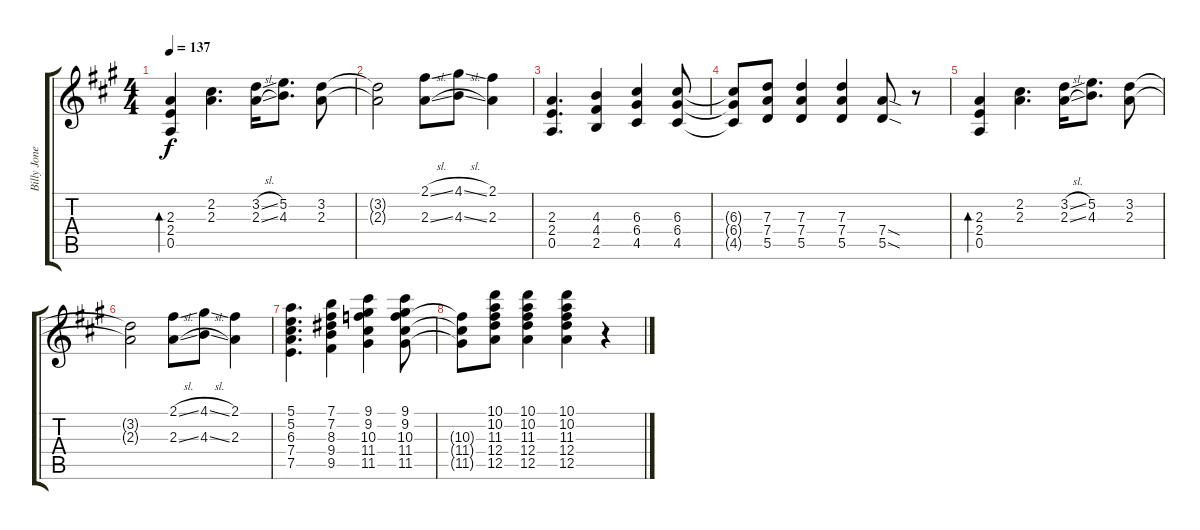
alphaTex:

\track ("Billy Jones Guitar" "Billy Jone") {instrument electricguitarclean}
\staff {score tabs}
\tuning (E4 B3 G3 D3 A2 E2) {hide}
\ts (4 4)
\tempo 137
\clef g2
\ks a
(2.3 2.4 0.5).4{bd 60 dy f} (2.2 2.3).4{d} (3.2{sl} 2.3{sl}).16 (5.2 4.3).8{d} (3.2 2.3).8 |
(3.2{t} 2.3{t}).2 (2.1{sl} 2.3{sl}).8 (4.1{sl} 4.3{sl}).8 (2.1 2.3).4 |
(2.3 2.4 0.5).4{d} (4.3 4.4 2.5).4 (6.3 6.4 4.5).4 (6.3 6.4 4.5).8 |
(6.3{t} 6.4{t} 4.5{t}).8 (7.3 7.4 5.5).8 (7.3 7.4 5.5).4 (7.3 7.4 5.5).4 (7.4{sod} 5.5{sod}).8 r.8 |
(2.3 2.4 0.5).4{bd 60} (2.2 2.3).4{d} (3.2{sl} 2.3{sl}).16 (5.2 4.3).8{d} (3.2 2.3).8 |
(3.2{t} 2.3{t}).2 (2.1{sl} 2.3{sl}).8 (4.1{sl} 4.3{sl}).8 (2.1 2.3).4 |
(5.1 5.2 6.3 7.4 7.5).4{d} (7.1 7.2 8.3 9.4 9.5).4 (9.1 9.2 10.3 11.4 11.5).4 (9.1 9.2 10.3 11.4 11.5).8 |
(10.3{t} 11.4{t} 11.5{t}).8 (10.1 10.2 11.3 12.4 12.5).8 (10.1 10.2 11.3 12.4 12.5).4 (10.1 10.2 11.3 12.4 12.5).4 r.4
